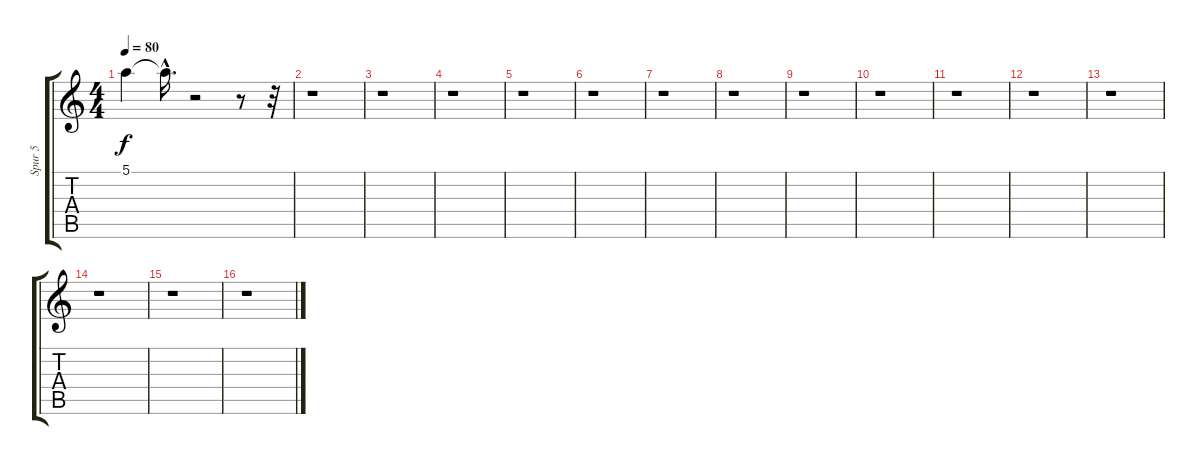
\track ("Spur 5" "Spur 5") {instrument electricguitarjazz}
\staff {score tabs}
\tuning (E4 B3 G3 D3 A2 E2) {hide}
\ts (4 4)
\tempo 80
\clef g2
\ks c
5.1{t}.4{dy f} 5.1{hac t}.16{d} r.2 r.8 r.32 |
r.1 |
r.1 |
r.1 |
r.1 |
r.1 |
r.1 |
r.1 |
r.1 |
r.1 |
r.1 |
r.1 |
r.1 |
r.1 |
r.1 |
r.1
